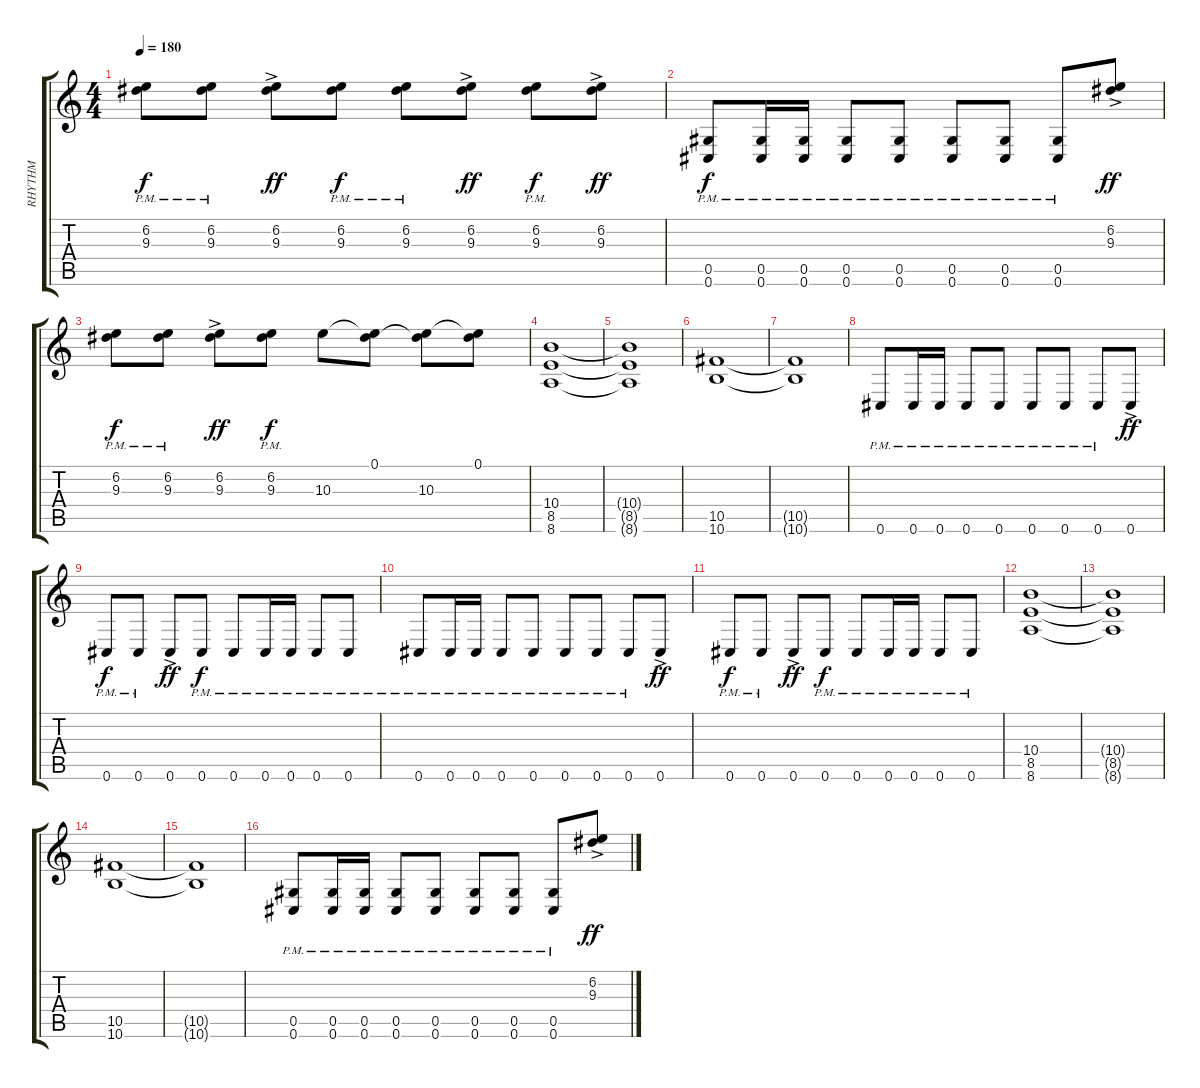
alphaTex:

\track ("RHYTHM" "RHYTHM") {instrument distortionguitar}
\staff {score tabs}
\tuning (Eb4 Bb3 Gb3 Db3 Ab2 Db2) {hide}
\ts (4 4)
\tempo 180
\clef g2
\ks c
(6.2{pm} 9.3{pm}).8{dy f} (6.2{pm} 9.3{pm}).8 (6.2{ac} 9.3{ac}).8{dy ff} (6.2{pm} 9.3{pm}).8{dy f} (6.2{pm} 9.3{pm}).8 (6.2{ac} 9.3{ac}).8{dy ff} (6.2{pm} 9.3{pm}).8{dy f} (6.2{ac} 9.3{ac}).8{dy ff} |
(0.5{pm} 0.6{pm}).8{dy f} (0.5{pm} 0.6{pm}).16 (0.5{pm} 0.6{pm}).16 (0.5{pm} 0.6{pm}).8 (0.5{pm} 0.6{pm}).8 (0.5{pm} 0.6{pm}).8 (0.5{pm} 0.6{pm}).8 (0.5{pm} 0.6{pm}).8 (6.2{ac} 9.3{ac}).8{dy ff} |
(6.2{pm} 9.3{pm}).8{dy f} (6.2{pm} 9.3{pm}).8 (6.2{ac} 9.3{ac}).8{dy ff} (6.2{pm} 9.3{pm}).8{dy f} 10.3.8 (0.1 10.3{t}).8 (0.1{t} 10.3).8 (0.1 10.3{t}).8 |
(10.4 8.5 8.6).1 |
(10.4{t} 8.5{t} 8.6{t}).1 |
(10.5 10.6).1 |
(10.5{t} 10.6{t}).1 |
0.6{pm}.8 0.6{pm}.16 0.6{pm}.16 0.6{pm}.8 0.6{pm}.8 0.6{pm}.8 0.6{pm}.8 0.6{pm}.8 0.6{ac}.8{dy ff} |
0.6{pm}.8{dy f} 0.6{pm}.8 0.6{ac}.8{dy ff} 0.6{pm}.8{dy f} 0.6{pm}.8 0.6{pm}.16 0.6{pm}.16 0.6{pm}.8 0.6{pm}.8 |
0.6{pm}.8 0.6{pm}.16 0.6{pm}.16 0.6{pm}.8 0.6{pm}.8 0.6{pm}.8 0.6{pm}.8 0.6{pm}.8 0.6{ac}.8{dy ff} |
0.6{pm}.8{dy f} 0.6{pm}.8 0.6{ac}.8{dy ff} 0.6{pm}.8{dy f} 0.6{pm}.8 0.6{pm}.16 0.6{pm}.16 0.6{pm}.8 0.6{pm}.8 |
(10.4 8.5 8.6).1 |
(10.4{t} 8.5{t} 8.6{t}).1 |
(10.5 10.6).1 |
(10.5{t} 10.6{t}).1 |
(0.5{pm} 0.6{pm}).8 (0.5{pm} 0.6{pm}).16 (0.5{pm} 0.6{pm}).16 (0.5{pm} 0.6{pm}).8 (0.5{pm} 0.6{pm}).8 (0.5{pm} 0.6{pm}).8 (0.5{pm} 0.6{pm}).8 (0.5{pm} 0.6{pm}).8 (6.2{ac} 9.3{ac}).8{dy ff}
